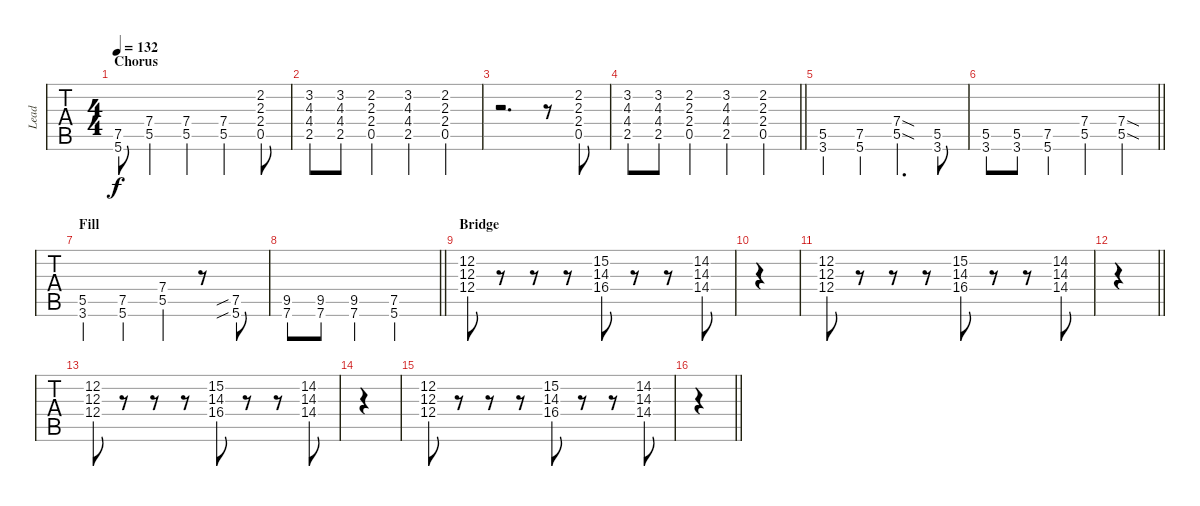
\track ("Lead" "Lead") {instrument distortionguitar}
\staff {tabs}
\tuning (E4 B3 G3 D3 A2 E2) {hide}
\ts (4 4)
\section ("" "Chorus")
\tempo 132
\clef g2
\ks d
(7.5 5.6).8{dy f} (7.4 5.5).4 (7.4 5.5).4 (7.4 5.5).4 (2.2 2.3 2.4 0.5).8 |
(3.2 4.3 4.4 2.5).8 (3.2 4.3 4.4 2.5).8 (2.2 2.3 2.4 0.5).4 (3.2 4.3 4.4 2.5).4 (2.2 2.3 2.4 0.5).4 |
r.2{d} r.8 (2.2 2.3 2.4 0.5).8 |
\barLineRight lightlight
(3.2 4.3 4.4 2.5).8 (3.2 4.3 4.4 2.5).8 (2.2 2.3 2.4 0.5).4 (3.2 4.3 4.4 2.5).4 (2.2 2.3 2.4 0.5).4 |
(5.5 3.6).4 (7.5 5.6).4 (7.4{sod} 5.5{sod}).4{d} (5.5 3.6).8 |
\barLineRight lightlight
(5.5 3.6).8 (5.5 3.6).8 (7.5 5.6).4 (7.4 5.5).4 (7.4{sod} 5.5{sod}).4 |
\section ("" "Fill")
(5.5 3.6).4 (7.5 5.6).4 (7.4 5.5).4 r.8 (7.5{sib} 5.6{sib}).8 |
\barLineRight lightlight
(9.5 7.6).8 (9.5 7.6).8 (9.5 7.6).4 (7.5 5.6).2 |
\section ("" "Bridge")
(12.2 12.3 12.4).8 r.8 r.8 r.8 (15.2 14.3 16.4).8 r.8 r.8 (14.2 14.3 14.4).8 |
|
(12.2 12.3 12.4).8 r.8 r.8 r.8 (15.2 14.3 16.4).8 r.8 r.8 (14.2 14.3 14.4).8 |
\barLineRight lightlight
|
(12.2 12.3 12.4).8 r.8 r.8 r.8 (15.2 14.3 16.4).8 r.8 r.8 (14.2 14.3 14.4).8 |
|
(12.2 12.3 12.4).8 r.8 r.8 r.8 (15.2 14.3 16.4).8 r.8 r.8 (14.2 14.3 14.4).8 |
\barLineRight lightlight
